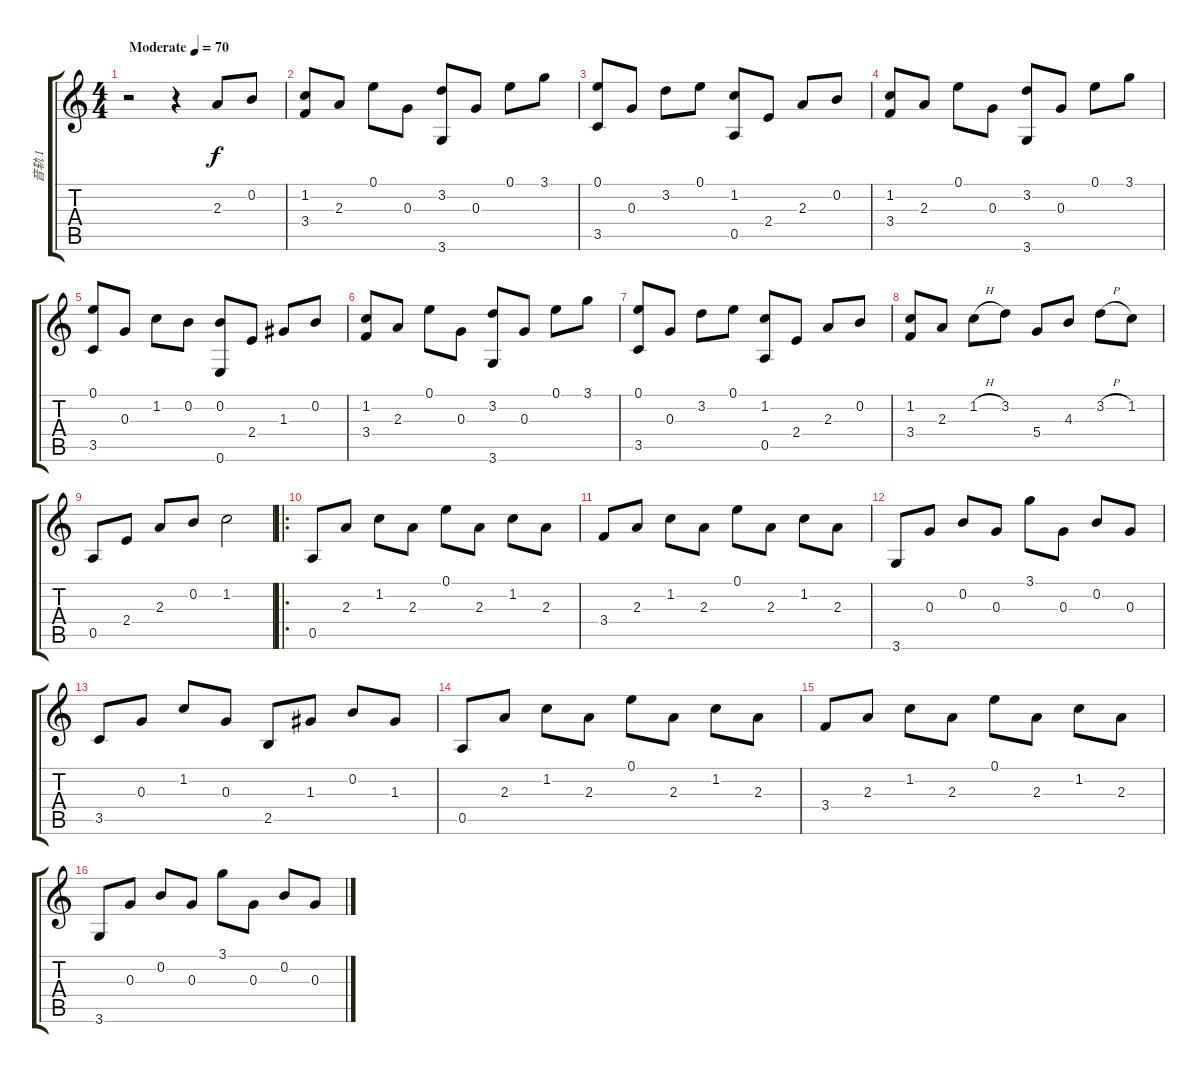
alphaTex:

\track ("音轨 1" "音轨 1") {instrument acousticguitarsteel}
\staff {score tabs}
\tuning (E4 B3 G3 D3 A2 E2) {hide}
\ts (4 4)
\tempo (70 "Moderate")
\clef g2
\ks c
r.2{dy f instrument acousticguitarsteel} r.4 2.3.8 0.2.8 |
(1.2 3.4).8 2.3.8 0.1.8 0.3.8 (3.2 3.6).8 0.3.8 0.1.8 3.1.8 |
(0.1 3.5).8 0.3.8 3.2.8 0.1.8 (1.2 0.5).8 2.4.8 2.3.8 0.2.8 |
(1.2 3.4).8 2.3.8 0.1.8 0.3.8 (3.2 3.6).8 0.3.8 0.1.8 3.1.8 |
(0.1 3.5).8 0.3.8 1.2.8 0.2.8 (0.2 0.6).8 2.4.8 1.3.8 0.2.8 |
(1.2 3.4).8 2.3.8 0.1.8 0.3.8 (3.2 3.6).8 0.3.8 0.1.8 3.1.8 |
(0.1 3.5).8 0.3.8 3.2.8 0.1.8 (1.2 0.5).8 2.4.8 2.3.8 0.2.8 |
(1.2 3.4).8 2.3.8 1.2{h}.8 3.2.8 5.4.8 4.3.8 3.2{h}.8 1.2.8 |
0.5.8 2.4.8 2.3.8 0.2.8 1.2.2 |
\ro
0.5.8 2.3.8 1.2.8 2.3.8 0.1.8 2.3.8 1.2.8 2.3.8 |
3.4.8 2.3.8 1.2.8 2.3.8 0.1.8 2.3.8 1.2.8 2.3.8 |
3.6.8 0.3.8 0.2.8 0.3.8 3.1.8 0.3.8 0.2.8 0.3.8 |
3.5.8 0.3.8 1.2.8 0.3.8 2.5.8 1.3.8 0.2.8 1.3.8 |
0.5.8 2.3.8 1.2.8 2.3.8 0.1.8 2.3.8 1.2.8 2.3.8 |
3.4.8 2.3.8 1.2.8 2.3.8 0.1.8 2.3.8 1.2.8 2.3.8 |
3.6.8 0.3.8 0.2.8 0.3.8 3.1.8 0.3.8 0.2.8 0.3.8
